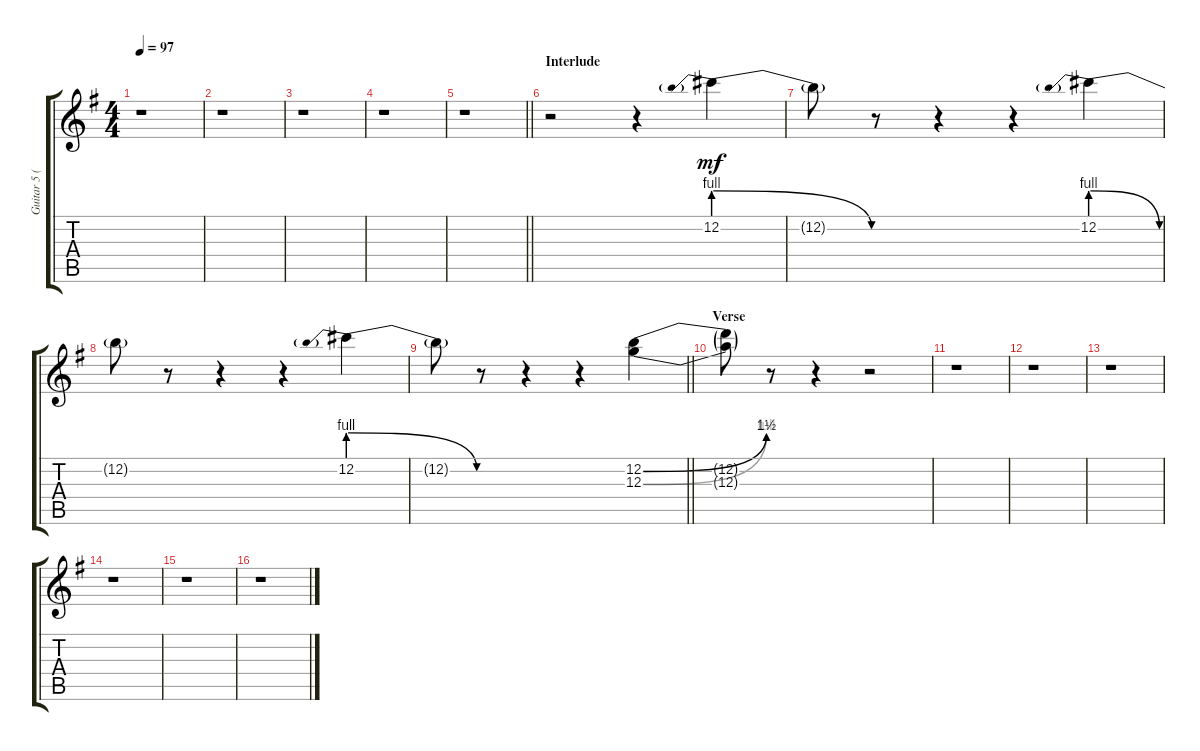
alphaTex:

\track ("Guitar 5 (slight dist.)" "Guitar 5 (") {instrument distortionguitar}
\staff {score tabs}
\tuning (E4 B3 G3 D3 A2 E2) {hide}
\ts (4 4)
\tempo 97
\clef g2
\ks eminor
r.1{dy mf} |
r.1 |
r.1 |
r.1 |
\barLineRight lightlight
r.1{instrument overdrivenguitar} |
\section ("" "Interlude")
r.2 r.4 12.2{be (prebendrelease 0 4 60 0)}.4 |
12.2{t}.8 r.8 r.4 r.4 12.2{be (prebendrelease 0 4 60 0)}.4 |
12.2{t}.8 r.8 r.4 r.4 12.2{be (prebendrelease 0 4 60 0)}.4 |
\barLineRight lightlight
12.2{t}.8 r.8 r.4 r.4 (12.2{be (bend 0 0 60 6)} 12.3{be (bend 0 0 60 4)}).4 |
\section ("" "Verse")
(12.2{t} 12.3{t}).8 r.8 r.4 r.2 |
r.1 |
r.1 |
r.1 |
r.1 |
r.1 |
r.1
